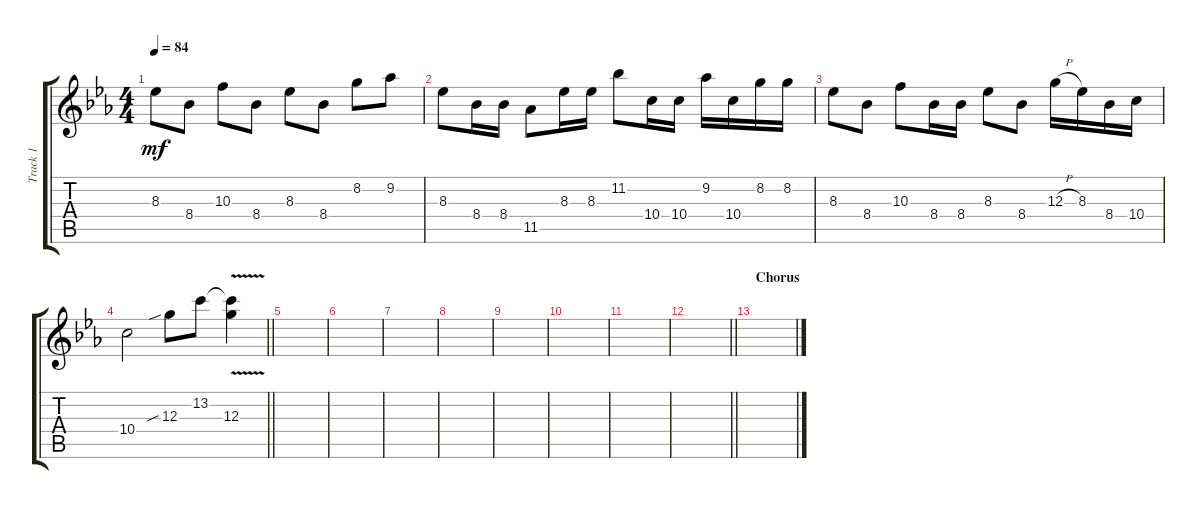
\track ("Track 1" "Track 1") {instrument electricguitarclean}
\staff {score tabs}
\tuning (E4 B3 G3 D3 A2 E2) {hide}
\ts (4 4)
\tempo 84
\clef g2
\ks eb
8.3.8{dy mf} 8.4.8 10.3.8 8.4.8 8.3.8 8.4.8 8.2.8 9.2.8 |
8.3.8 8.4.16 8.4.16 11.5.8 8.3.16 8.3.16 11.2.8 10.4.16 10.4.16 9.2.16 10.4.16 8.2.16 8.2.16 |
8.3.8 8.4.8 10.3.8 8.4.16 8.4.16 8.3.8 8.4.8 12.3{h}.16 8.3.16 8.4.16 10.4.16 |
\barLineRight lightlight
10.4.2 12.3{sib}.8 13.2.8 (13.2{v t} 12.3{v}).4 |
|
|
|
|
|
|
|
\barLineRight lightlight
|
\section ("" "Chorus")
